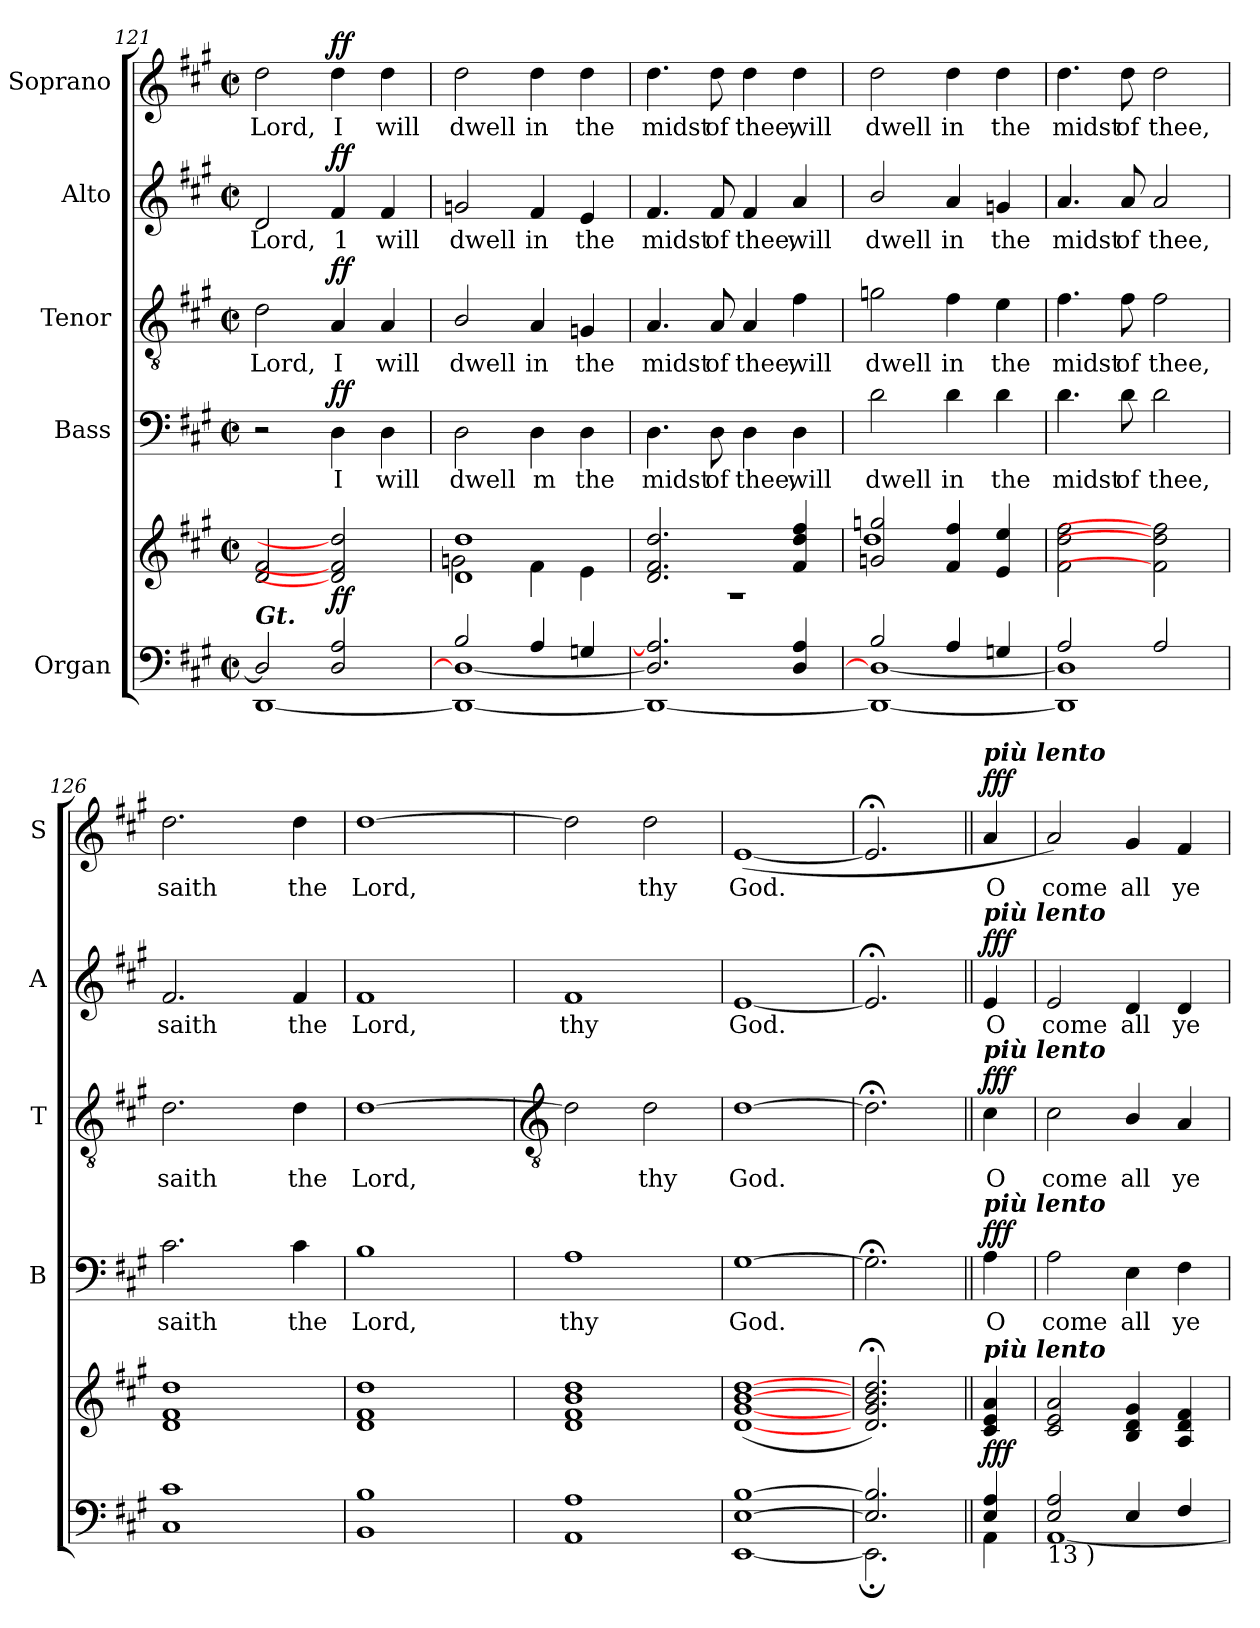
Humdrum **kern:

**kern	**kern	**dynam	**kern	**text	**dynam	**kern	**text	**dynam	**kern	**text	**dynam	**kern	**text	**dynam
*part5	*part5	*part5	*part4	*part4	*part4	*part3	*part3	*part3	*part2	*part2	*part2	*part1	*part1	*part1
*staff6	*staff5	*staff5/6	*staff4	*staff4	*staff4	*staff3	*staff3	*staff3	*staff2	*staff2	*staff2	*staff1	*staff1	*staff1
*I"Organ	*	*	*I"Bass	*	*	*I"Tenor	*	*	*I"Alto	*	*	*I"Soprano	*	*
*	*	*	*I'B	*	*	*I'T	*	*	*I'A	*	*	*I'S	*	*
!!LO:LB:g=z
*clefF4	*clefG2	*	*clefF4	*	*	*clefGv2	*	*	*clefG2	*	*	*clefG2	*	*
*k[f#c#g#]	*k[f#c#g#]	*	*k[f#c#g#]	*	*	*k[f#c#g#]	*	*	*k[f#c#g#]	*	*	*k[f#c#g#]	*	*
*A:	*A:	*	*A:	*	*	*A:	*	*	*A:	*	*	*A:	*	*
*M2/2	*M2/2	*	*M2/2	*	*	*M2/2	*	*	*M2/2	*	*	*M2/2	*	*
*met(c|)	*met(c|)	*	*met(c|)	*	*	*met(c|)	*	*	*met(c|)	*	*	*met(c|)	*	*
=121	=121	=121	=121	=121	=121	=121	=121	=121	=121	=121	=121	=121	=121	=121
*^	*^	*	*	*	*	*	*	*	*	*	*	*	*	*
!LO:TX:a:Bi:t=Gt.	!	!	!	!	!	!	!	!	!	!	!	!	!	!	!	!
!	!	!	!	!	!	!	!	!	!LO:LY:b	!	!	!LO:LY:b	!	!	!LO:LY:b	!
2D/]	[1DD\	2d 2f#	2ryy	.	2r	.	.	2d	Lord,	.	2d	Lord,	.	2dd	Lord,	.
!	!	!	!	!LO:DY:b	!	!LO:LY:b	!LO:DY:b	!	!LO:LY:b	!LO:DY:b	!	!LO:LY:b	!LO:DY:b	!	!LO:LY:b	!LO:DY:b
2D/ 2A/	.	2d] 2f#] 2dd]	2ryy	ff	4D	I	ff	4A	I	ff	4f#	1	ff	4dd	I	ff
!	!	!	!	!	!	!LO:LY:b	!	!	!LO:LY:b	!	!	!LO:LY:b	!	!	!LO:LY:b	!
.	.	.	.	.	4D	will	.	4A	will	.	4f#	will	.	4dd	will	.
=122	=122	=122	=122	=122	=122	=122	=122	=122	=122	=122	=122	=122	=122	=122	=122	=122
!	!	!	!	!	!	!LO:LY:b	!	!	!LO:LY:b	!	!	!LO:LY:b	!	!	!LO:LY:b	!
2B/	1DD\_ 1D\_	1d 1dd	2gn\	.	2D	dwell	.	2B/	dwell	.	2gn	dwell	.	2dd	dwell	.
!	!	!	!	!	!	!LO:LY:b	!	!	!LO:LY:b	!	!	!LO:LY:b	!	!	!LO:LY:b	!
4A/	.	.	4f#\	.	4D	m	.	4A	in	.	4f#	in	.	4dd	in	.
!	!	!	!	!	!	!LO:LY:b	!	!	!LO:LY:b	!	!	!LO:LY:b	!	!	!LO:LY:b	!
4Gn/	.	.	4e\	.	4D	the	.	4Gn	the	.	4e	the	.	4dd	the	.
=123	=123	=123	=123	=123	=123	=123	=123	=123	=123	=123	=123	=123	=123	=123	=123	=123
!	!	!	!	!	!	!LO:LY:b	!	!	!LO:LY:b	!	!	!LO:LY:b	!	!	!LO:LY:b	!
2.D/] 2.A/]	1DD\_	2.d 2.f# 2.dd	1r	.	4.D	midst	.	4.A	midst	.	4.f#	midst	.	4.dd	midst	.
!	!	!	!	!	!	!LO:LY:b	!	!	!LO:LY:b	!	!	!LO:LY:b	!	!	!LO:LY:b	!
.	.	.	.	.	8D	of	.	8A	of	.	8f#	of	.	8dd	of	.
!	!	!	!	!	!	!LO:LY:b	!	!	!LO:LY:b	!	!	!LO:LY:b	!	!	!LO:LY:b	!
.	.	.	.	.	4D	thee,	.	4A	thee,	.	4f#	thee,	.	4dd	thee,	.
!	!	!	!	!	!	!LO:LY:b	!	!	!LO:LY:b	!	!	!LO:LY:b	!	!	!LO:LY:b	!
4D/ 4A/	.	4f# 4dd 4ff#	.	.	4D	will	.	4f#	will	.	4a	will	.	4dd	will	.
=124	=124	=124	=124	=124	=124	=124	=124	=124	=124	=124	=124	=124	=124	=124	=124	=124
!	!	!	!	!	!	!LO:LY:b	!	!	!LO:LY:b	!	!	!LO:LY:b	!	!	!LO:LY:b	!
2B/	1DD\_ 1D\_	2gn 2ggn	1dd\	.	2d	dwell	.	2gn	dwell	.	2b/	dwell	.	2dd	dwell	.
!	!	!	!	!	!	!LO:LY:b	!	!	!LO:LY:b	!	!	!LO:LY:b	!	!	!LO:LY:b	!
4A/	.	4f# 4ff#	.	.	4d	in	.	4f#	in	.	4a	in	.	4dd	in	.
!	!	!	!	!	!	!LO:LY:b	!	!	!LO:LY:b	!	!	!LO:LY:b	!	!	!LO:LY:b	!
4Gn/	.	4e 4ee	.	.	4d	the	.	4e	the	.	4gn	the	.	4dd	the	.
=125	=125	=125	=125	=125	=125	=125	=125	=125	=125	=125	=125	=125	=125	=125	=125	=125
!	!	!	!	!	!	!LO:LY:b	!	!	!LO:LY:b	!	!	!LO:LY:b	!	!	!LO:LY:b	!
2A/	1DD\] 1D\]	2f# 2dd 2ff#	2ryy	.	4.d	midst	.	4.f#	midst	.	4.a	midst	.	4.dd	midst	.
!	!	!	!	!	!	!LO:LY:b	!	!	!LO:LY:b	!	!	!LO:LY:b	!	!	!LO:LY:b	!
.	.	.	.	.	8d	of	.	8f#	of	.	8a	of	.	8dd	of	.
!	!	!	!	!	!	!LO:LY:b	!	!	!LO:LY:b	!	!	!LO:LY:b	!	!	!LO:LY:b	!
2A/	.	2f#] 2dd] 2ff#]	2ryy	.	2d	thee,	.	2f#	thee,	.	2a	thee,	.	2dd	thee,	.
=126	=126	=126	=126	=126	=126	=126	=126	=126	=126	=126	=126	=126	=126	=126	=126	=126
!	!	!	!	!	!	!LO:LY:b	!	!	!LO:LY:b	!	!	!LO:LY:b	!	!	!LO:LY:b	!
1C#/ 1c#/	2ryy	1d 1f# 1dd	2ryy	.	2.c#	saith	.	2.d	saith	.	2.f#	saith	.	2.dd	saith	.
.	2ryy	.	2ryy	.	.	.	.	.	.	.	.	.	.	.	.	.
!	!	!	!	!	!	!LO:LY:b	!	!	!LO:LY:b	!	!	!LO:LY:b	!	!	!LO:LY:b	!
.	.	.	.	.	4c#	the	.	4d	the	.	4f#	the	.	4dd	the	.
=127	=127	=127	=127	=127	=127	=127	=127	=127	=127	=127	=127	=127	=127	=127	=127	=127
!	!	!	!	!	!	!LO:LY:b	!	!	!LO:LY:b	!	!	!LO:LY:b	!	!	!LO:LY:b	!
1BB/ 1B/	2ryy	1d 1f# 1dd	1ryy	.	1B	Lord,	.	[1d	Lord,	.	1f#	Lord,	.	[1dd	Lord,	.
.	2ryy	.	.	.	.	.	.	.	.	.	.	.	.	.	.	.
*	*	*v	*v	*	*	*	*	*	*	*	*	*	*	*	*	*
!!LO:LB:g=z
=128	=128	=128	=128	=128	=128	=128	=128	=128	=128	=128	=128	=128	=128	=128	=128
*	*	*	*	*	*	*	*clefGv2	*	*	*	*	*	*	*	*
!	!	!	!	!	!LO:LY:b	!	!	!	!	!	!LO:LY:b	!	!	!	!
1AA/ 1A/	2ryy	1d 1f# 1b 1dd	.	1A	thy	.	2d]	.	.	1f#	thy	.	2dd]	.	.
!	!	!	!	!	!	!	!	!LO:LY:b	!	!	!	!	!	!LO:LY:b	!
.	2ryy	.	.	.	.	.	2d	thy	.	.	.	.	2dd	thy	.
=129	=129	=129	=129	=129	=129	=129	=129	=129	=129	=129	=129	=129	=129	=129	=129
!	!	!	!	!	!LO:LY:b	!	!	!LO:LY:b	!	!	!LO:LY:b	!	!	!LO:LY:b	!
[1E/ [1B/	[1EE\	(<[1d [1g# [1b [1dd	.	[1G#	God.	.	[1d	God.	.	[1e	God.	.	(<[1e	God.	.
=130	=130	=130	=130	=130	=130	=130	=130	=130	=130	=130	=130	=130	=130	=130	=130
2.E/] 2.B/]	2.EE;\]	2.d;< 2.g#;< 2.b;< 2.dd;<)	.	2.G#;<]	.	.	2.d;<]	.	.	2.e;<]	.	.	2.e;<]	.	.
=131||	=131||	=131||	=131||	=131||	=131||	=131||	=131||	=131||	=131||	=131||	=131||	=131||	=131||	=131||	=131||
!	!	!	!	!	!	!	!	!	!	!	!	!	!LO:TX:a:Bi:t=più lento	!	!
!	!	!	!	!	!	!	!	!	!	!LO:TX:a:Bi:t=più lento	!	!	!	!	!
!	!	!	!	!	!	!	!LO:TX:a:Bi:t=più lento	!	!	!	!	!	!	!	!
!	!	!	!	!LO:TX:a:Bi:t=più lento	!	!	!	!	!	!	!	!	!	!	!
!	!	!LO:TX:a:Bi:t=più lento	!	!	!	!	!	!	!	!	!	!	!	!	!
!	!	!	!LO:DY:b	!	!LO:LY:b	!LO:DY:b	!	!LO:LY:b	!LO:DY:b	!	!LO:LY:b	!LO:DY:b	!	!LO:LY:b	!LO:DY:b
4E/ 4A/	4AA\	4c# 4e 4a	fff	4A	O	fff	4c#	O	fff	4e	O	fff	4a	O	fff
=132	=132	=132	=132	=132	=132	=132	=132	=132	=132	=132	=132	=132	=132	=132	=132
!LO:TX:b:t=13 )	!	!	!	!	!	!	!	!	!	!	!	!	!	!	!
!	!	!	!	!	!LO:LY:b	!	!	!LO:LY:b	!	!	!LO:LY:b	!	!	!LO:LY:b	!
2E/ 2A/	[1AA\	2c# 2e 2a	.	2A	come	.	2c#	come	.	2e	come	.	2a)	come	.
!	!	!	!	!	!LO:LY:b	!	!	!LO:LY:b	!	!	!LO:LY:b	!	!	!LO:LY:b	!
4E/	.	4B 4d 4g#	.	4E	all	.	4B/	all	.	4d	all	.	4g#	all	.
!	!	!	!	!	!LO:LY:b	!	!	!LO:LY:b	!	!	!LO:LY:b	!	!	!LO:LY:b	!
4F#/	.	4A 4d 4f#	.	4F#	ye	.	4A	ye	.	4d	ye	.	4f#	ye	.
*v	*v	*	*	*	*	*	*	*	*	*	*	*	*	*	*
=	=	=	=	=	=	=	=	=	=	=	=	=	=	=
*-	*-	*-	*-	*-	*-	*-	*-	*-	*-	*-	*-	*-	*-	*-
